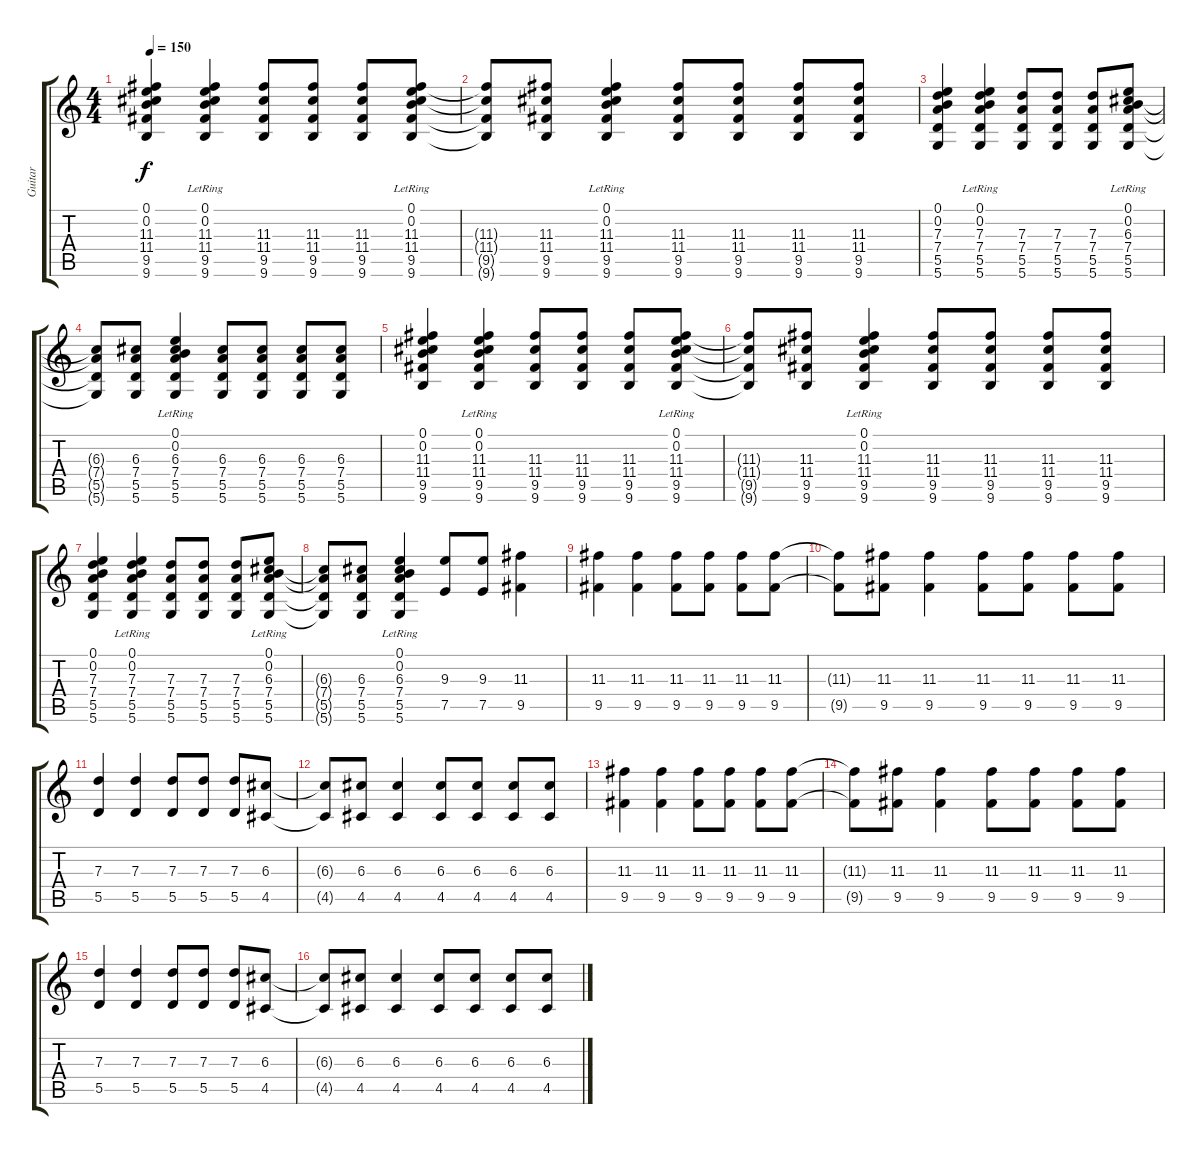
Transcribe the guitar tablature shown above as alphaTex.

\track ("Guitar " "Guitar ") {instrument overdrivenguitar}
\staff {score tabs}
\tuning (E4 B3 G3 D3 A2 D2) {hide}
\ts (4 4)
\tempo 150
\clef g2
\ks c
(0.1 0.2 11.3 11.4 9.5 9.6).4{dy f} (0.1{lr} 0.2{lr} 11.3 11.4 9.5 9.6).4 (11.3 11.4 9.5 9.6).8 (11.3 11.4 9.5 9.6).8 (11.3 11.4 9.5 9.6).8 (0.1{lr} 0.2{lr} 11.3 11.4 9.5 9.6).8 |
(11.3{t} 11.4{t} 9.5{t} 9.6{t}).8 (11.3 11.4 9.5 9.6).8 (0.1{lr} 0.2{lr} 11.3 11.4 9.5 9.6).4 (11.3 11.4 9.5 9.6).8 (11.3 11.4 9.5 9.6).8 (11.3 11.4 9.5 9.6).8 (11.3 11.4 9.5 9.6).8 |
(0.1 0.2 7.3 7.4 5.5 5.6).4 (0.1{lr} 0.2{lr} 7.3 7.4 5.5 5.6).4 (7.3 7.4 5.5 5.6).8 (7.3 7.4 5.5 5.6).8 (7.3 7.4 5.5 5.6).8 (0.1{lr} 0.2{lr} 6.3 7.4 5.5 5.6).8 |
(6.3{t} 7.4{t} 5.5{t} 5.6{t}).8 (6.3 7.4 5.5 5.6).8 (0.1{lr} 0.2{lr} 6.3 7.4 5.5 5.6).4 (6.3 7.4 5.5 5.6).8 (6.3 7.4 5.5 5.6).8 (6.3 7.4 5.5 5.6).8 (6.3 7.4 5.5 5.6).8 |
(0.1 0.2 11.3 11.4 9.5 9.6).4 (0.1{lr} 0.2{lr} 11.3 11.4 9.5 9.6).4 (11.3 11.4 9.5 9.6).8 (11.3 11.4 9.5 9.6).8 (11.3 11.4 9.5 9.6).8 (0.1{lr} 0.2{lr} 11.3 11.4 9.5 9.6).8 |
(11.3{t} 11.4{t} 9.5{t} 9.6{t}).8 (11.3 11.4 9.5 9.6).8 (0.1{lr} 0.2{lr} 11.3 11.4 9.5 9.6).4 (11.3 11.4 9.5 9.6).8 (11.3 11.4 9.5 9.6).8 (11.3 11.4 9.5 9.6).8 (11.3 11.4 9.5 9.6).8 |
(0.1 0.2 7.3 7.4 5.5 5.6).4 (0.1{lr} 0.2{lr} 7.3 7.4 5.5 5.6).4 (7.3 7.4 5.5 5.6).8 (7.3 7.4 5.5 5.6).8 (7.3 7.4 5.5 5.6).8 (0.1{lr} 0.2{lr} 6.3 7.4 5.5 5.6).8 |
(6.3{t} 7.4{t} 5.5{t} 5.6{t}).8 (6.3 7.4 5.5 5.6).8 (0.1{lr} 0.2{lr} 6.3 7.4 5.5 5.6).4 (9.3 7.5).8 (9.3 7.5).8 (11.3 9.5).4 |
(11.3 9.5).4 (11.3 9.5).4 (11.3 9.5).8 (11.3 9.5).8 (11.3 9.5).8 (11.3 9.5).8 |
(11.3{t} 9.5{t}).8 (11.3 9.5).8 (11.3 9.5).4 (11.3 9.5).8 (11.3 9.5).8 (11.3 9.5).8 (11.3 9.5).8 |
(7.3 5.5).4 (7.3 5.5).4 (7.3 5.5).8 (7.3 5.5).8 (7.3 5.5).8 (6.3 4.5).8 |
(6.3{t} 4.5{t}).8 (6.3 4.5).8 (6.3 4.5).4 (6.3 4.5).8 (6.3 4.5).8 (6.3 4.5).8 (6.3 4.5).8 |
(11.3 9.5).4 (11.3 9.5).4 (11.3 9.5).8 (11.3 9.5).8 (11.3 9.5).8 (11.3 9.5).8 |
(11.3{t} 9.5{t}).8 (11.3 9.5).8 (11.3 9.5).4 (11.3 9.5).8 (11.3 9.5).8 (11.3 9.5).8 (11.3 9.5).8 |
(7.3 5.5).4 (7.3 5.5).4 (7.3 5.5).8 (7.3 5.5).8 (7.3 5.5).8 (6.3 4.5).8 |
(6.3{t} 4.5{t}).8 (6.3 4.5).8 (6.3 4.5).4 (6.3 4.5).8 (6.3 4.5).8 (6.3 4.5).8 (6.3 4.5).8
